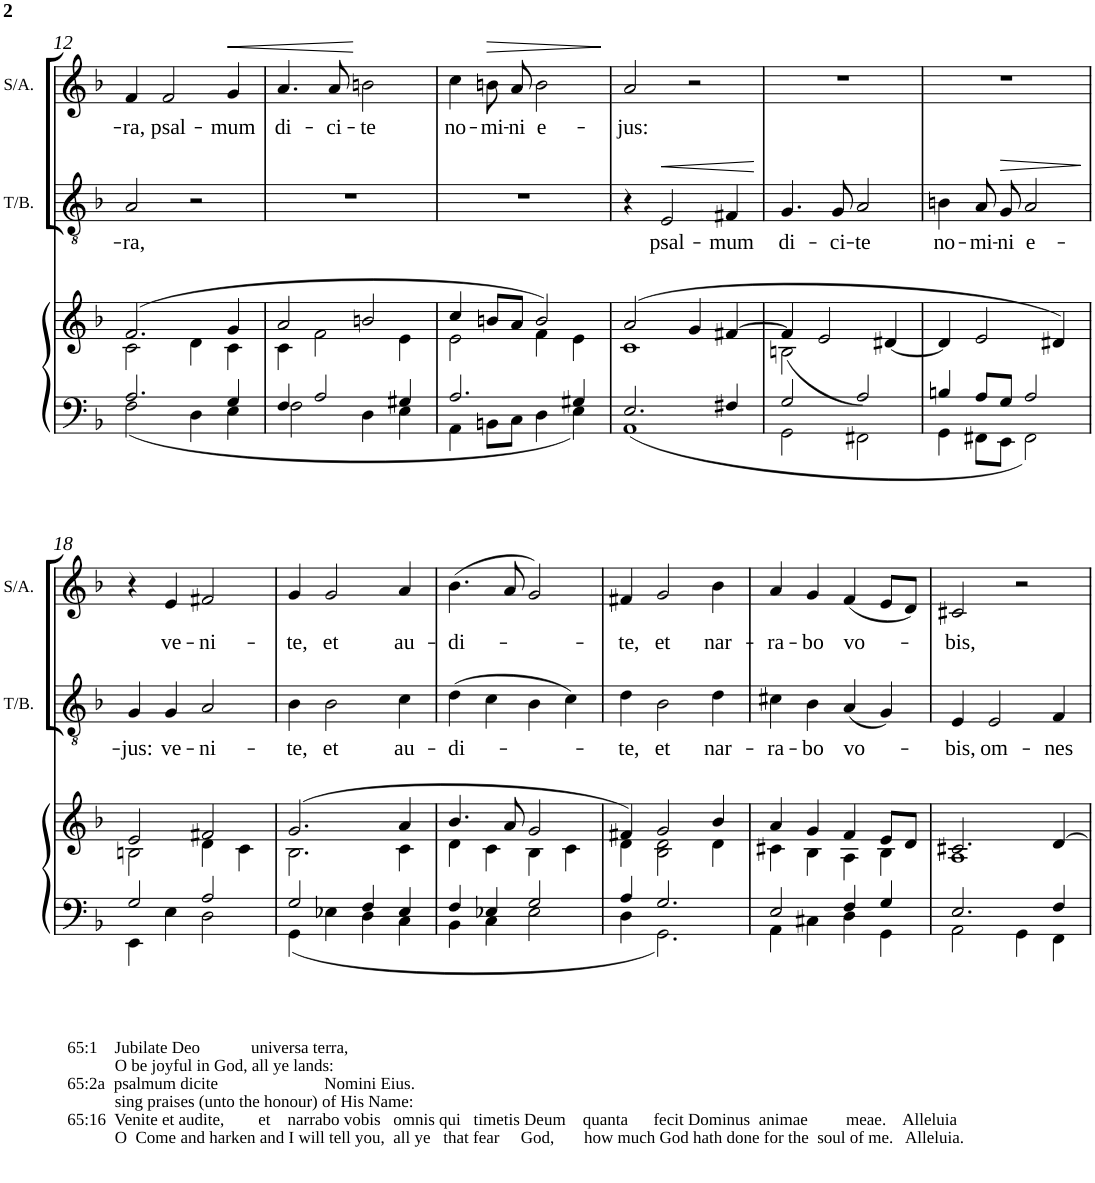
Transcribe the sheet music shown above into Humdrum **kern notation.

**kern	**kern	**kern	**text	**dynam	**kern	**text	**dynam
*part3	*part3	*part2	*part2	*part2	*part1	*part1	*part1
*staff4	*staff3	*staff2	*staff2	*staff2	*staff1	*staff1	*staff1
*I"Organum	*	*I"Tenor Bassus	*	*	*I"Soprano Alot	*	*
*	*	*I'T/B.	*	*	*I'S/A.	*	*
!!LO:PB:g=z
*clefF4	*clefG2	*clefGv2	*	*	*clefG2	*	*
*k[b-]	*k[b-]	*k[b-]	*	*	*k[b-]	*	*
*M4/4	*M4/4	*M4/4	*	*	*M4/4	*	*
*met(c)	*met(c)	*met(c)	*	*	*met(c)	*	*
=12	=12	=12	=12	=12	=12	=12	=12
*^	*^	*	*	*	*	*	*
!	!	!	!	!	!LO:LY:b	!	!	!LO:LY:b	!
2.A/	2F\	(2.f/	2c\	2A/	-ra,	.	4f/	-ra,	.
!	!	!	!	!	!	!	!	!LO:LY:b	!
.	.	.	.	.	.	.	2f/	psal-	.
.	4D\	.	4d\	2r	.	.	.	.	.
!	!	!	!	!	!	!	!	!LO:LY:b	!LO:HP:b
4G/	4E\	4g/	4c\	.	.	.	4g/	-mum	<
=13	=13	=13	=13	=13	=13	=13	=13	=13	=13
!	!	!	!	!	!	!	!	!LO:LY:b	!
4F/	2F\	2a/	4c\	1r	.	.	4.a/	di-	.
2A/	.	.	2f\	.	.	.	.	.	.
!	!	!	!	!	!	!	!	!LO:LY:b	!
.	.	.	.	.	.	.	8a/	-ci-	.
!	!	!	!	!	!	!	!	!LO:LY:b	!
.	4D\	2bn/	.	.	.	.	2bn\	-te	[
4G#X/	4E\	.	4e\	.	.	.	.	.	.
=14	=14	=14	=14	=14	=14	=14	=14	=14	=14
!	!	!	!	!	!	!	!	!LO:LY:b	!
2.A/	4AA\	4cc/	2e\	1r	.	.	4cc\	no-	.
!	!	!	!	!	!	!	!	!LO:LY:b	!LO:HP:b
.	8BBn\L	8bn/L	.	.	.	.	8bn\	-mi-	>
!	!	!	!	!	!	!	!	!LO:LY:b	!
.	8C\J	8a/J	.	.	.	.	8a/	-ni	.
!	!	!	!	!	!	!	!	!LO:LY:b	!
.	4D\	2b/)	4f\	.	.	.	2b\	e-	.
4G#X/	4E\	.	4e\	.	.	.	.	.	.
*v	*v	*	*	*	*	*	*	*	*
*	*v	*v	*	*	*	*	*	*
.	.	.	.	.	.	.	]
=15	=15	=15	=15	=15	=15	=15	=15
*^	*^	*	*	*	*	*	*
!	!	!	!	!	!	!	!	!LO:LY:b	!
2.E/	1AA	(2a/	1c	4r	.	.	2a/	-jus:	.
!	!	!	!	!	!LO:LY:b	!LO:HP:b	!	!	!
.	.	.	.	2E/	psal-	<	.	.	.
.	.	4g/	.	.	.	.	2r	.	.
!	!	!	!	!	!LO:LY:b	!	!	!	!
4F#X/	.	[4f#X/	.	4F#X/	-mum	.	.	.	.
*v	*v	*	*	*	*	*	*	*	*
*	*v	*v	*	*	*	*	*	*
.	.	.	.	[	.	.	.
=16	=16	=16	=16	=16	=16	=16	=16
*^	*^	*	*	*	*	*	*
!	!	!	!	!	!LO:LY:b	!	!	!	!
2G/	2GG\	4f#/]	(2Bn\	4.G/	di-	.	1r	.	.
.	.	2e/	.	.	.	.	.	.	.
!	!	!	!	!	!LO:LY:b	!	!	!	!
.	.	.	.	8G/	-ci-	.	.	.	.
!	!	!	!	!	!LO:LY:b	!	!	!	!
2A/)	2FF#X\	.	2ryy	2A/	-te	.	.	.	.
.	.	[4d#X/	.	.	.	.	.	.	.
*	*	*v	*v	*	*	*	*	*	*
=17	=17	=17	=17	=17	=17	=17	=17	=17
!	!	!	!	!LO:LY:b	!	!	!	!
4Bn/	4GG\	4d#/]	4Bn\	no-	.	1r	.	.
!	!	!	!	!LO:LY:b	!	!	!	!
8A/L	8FF#X\L	2e/	8A/L	-mi-	.	.	.	.
!	!	!	!	!LO:LY:b	!LO:HP:b	!	!	!
8G/J	8EE\J	.	8G/J	-ni	>	.	.	.
!	!	!	!	!LO:LY:b	!	!	!	!
2A/	2FF#\	.	2A/	e-	.	.	.	.
.	.	4d#X/)	.	.	.	.	.	.
*v	*v	*	*	*	*	*	*	*
.	.	.	.	]	.	.	.
!!LO:LB:g=z
=18	=18	=18	=18	=18	=18	=18	=18
*^	*^	*	*	*	*	*	*
!LO:TX:b:t=65&colon;1    Jubilate Deo            universa terra,	!	!	!	!	!	!	!	!	!
!LO:TX:b:t=O be joyful in God, all ye lands&colon;	!	!	!	!	!	!	!	!	!
!LO:TX:b:t=65&colon;2a  psalmum dicite                         Nomini Eius.	!	!	!	!	!	!	!	!	!
!LO:TX:b:t=sing praises (unto the honour) of His Name&colon;	!	!	!	!	!	!	!	!	!
!LO:TX:b:t=65&colon;16  Venite et audite,        et    narrabo vobis   omnis qui   timetis Deum    quanta      fecit Dominus  animae         meae.    Alleluia	!	!	!	!	!	!	!	!	!
!LO:TX:b:t=O  Come and harken and I will tell you,  all ye   that fear     God,       how much God hath done for the  soul of me.   Alleluia.	!	!	!	!	!	!	!	!	!
!	!	!	!	!	!LO:LY:b	!	!	!	!
2G/	4EE\	2e/	2Bn\	4G/	-jus:	.	4r	.	.
!	!	!	!	!	!LO:LY:b	!	!	!LO:LY:b	!
.	4E\	.	.	4G/	ve-	.	4e/	ve-	.
!	!	!	!	!	!LO:LY:b	!	!	!LO:LY:b	!
2A/	2D\	2f#X/	4d\	2A/	-ni-	.	2f#X/	-ni-	.
.	.	.	4c\	.	.	.	.	.	.
=19	=19	=19	=19	=19	=19	=19	=19	=19	=19
!	!	!	!	!	!LO:LY:b	!	!	!LO:LY:b	!
2G/	4GG\	(2.g/	2.B-\	4B-\	-te,	.	4g/	-te,	.
!	!	!	!	!	!LO:LY:b	!	!	!LO:LY:b	!
.	4E-X\	.	.	2B-\	et	.	2g/	et	.
4F/	4D\	.	.	.	.	.	.	.	.
!	!	!	!	!	!LO:LY:b	!	!	!LO:LY:b	!
4E-/	4C\	4a/	4c\	4c\	au-	.	4a/	au-	.
=20	=20	=20	=20	=20	=20	=20	=20	=20	=20
!	!	!	!	!	!LO:LY:b	!	!	!LO:LY:b	!
4F/	4BB-\	4.b-/	4d\	(4d\	-di-	.	(4.b-\	-di-	.
4E-X/	4C\	.	4c\	4c\	.	.	.	.	.
.	.	8a/	.	.	.	.	8a/	.	.
2G/	2E-\	2g/	4B-\	4B-\	.	.	2g/)	.	.
.	.	.	4c\	4c\)	.	.	.	.	.
=21	=21	=21	=21	=21	=21	=21	=21	=21	=21
!	!	!	!	!	!LO:LY:b	!	!	!LO:LY:b	!
4A/	4D\	4f#X/)	4d\	4d\	-te,	.	4f#X/	-te,	.
!	!	!	!	!	!LO:LY:b	!	!	!LO:LY:b	!
2.G/	2.GG\	2g/	2B-\ 2d\	2B-\	et	.	2g/	et	.
!	!	!	!	!	!LO:LY:b	!	!	!LO:LY:b	!
.	.	4b-/	4d\	4d\	nar-	.	4b-\	nar-	.
=22	=22	=22	=22	=22	=22	=22	=22	=22	=22
!	!	!	!	!	!LO:LY:b	!	!	!LO:LY:b	!
2E/	4AA\	4a/	4c#X\	4c#X\	-ra-	.	4a/	-ra-	.
!	!	!	!	!	!LO:LY:b	!	!	!LO:LY:b	!
.	4C#X\	4g/	4B-\	4B-\	-bo	.	4g/	-bo	.
!	!	!	!	!	!LO:LY:b	!	!	!LO:LY:b	!
4F/	4D\	4f/	4A\	(4A/	vo-	.	(4f/	vo-	.
4G/	4GG\	8e/L	4B-\	4G/)	.	.	8e/L	.	.
.	.	8d/J	.	.	.	.	8d/J)	.	.
=23	=23	=23	=23	=23	=23	=23	=23	=23	=23
!	!	!	!	!	!LO:LY:b	!	!	!LO:LY:b	!
2.E/	2AA\	2.c#X/	1A	4E/	-bis,	.	2c#X/	-bis,	.
!	!	!	!	!	!LO:LY:b	!	!	!	!
.	.	.	.	2E/	om-	.	.	.	.
.	4GG\	.	.	.	.	.	2r	.	.
!	!	!	!	!	!LO:LY:b	!	!	!	!
4F/	4FF\	[4d/	.	4F/	-nes	.	.	.	.
*v	*v	*	*	*	*	*	*	*	*
*	*v	*v	*	*	*	*	*	*
=	=	=	=	=	=	=	=
*-	*-	*-	*-	*-	*-	*-	*-
